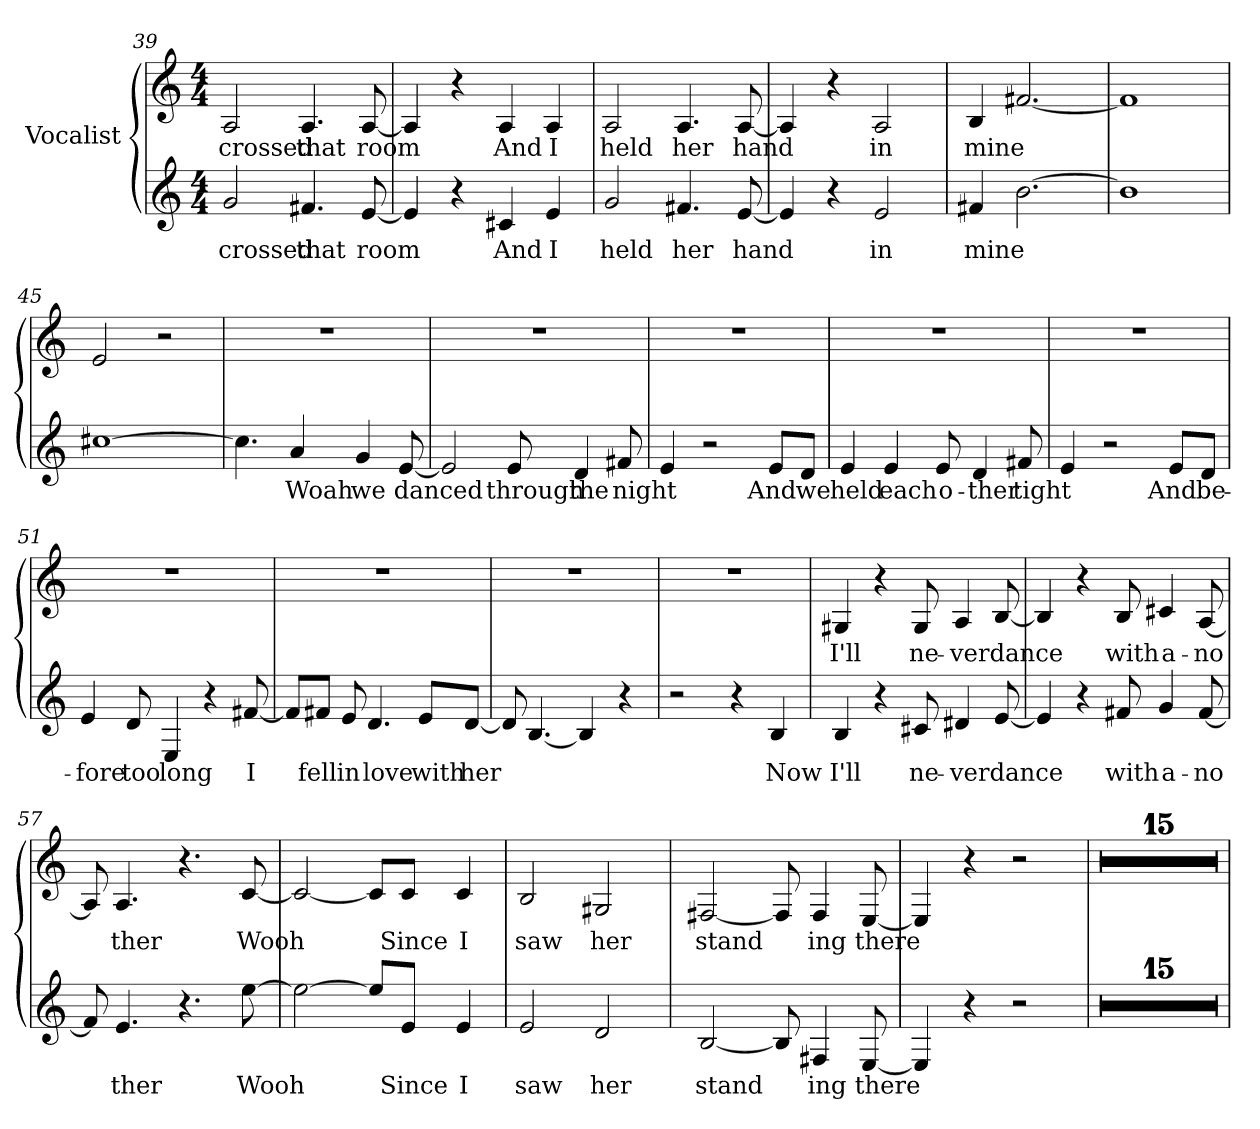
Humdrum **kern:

**kern	**text	**kern	**text
*part1	*part1	*part1	*part1
*staff2	*staff2	*staff1	*staff1
*I"Vocalist	*	*	*
*clefG2	*	*clefG2	*
*M4/4	*	*M4/4	*
=39	=39	=39	=39
2g	crossed	2A	crossed
4.f#X	that	4.A	that
[8e	room	[8A	room
=40	=40	=40	=40
4e]	_	4A]	_
4r	.	4r	.
4c#X	And	4A	And
4e	I	4A	I
=41	=41	=41	=41
2g	held	2A	held
4.f#X	her	4.A	her
[8e	hand	[8A	hand
=42	=42	=42	=42
4e]	_	4A]	_
4r	.	4r	.
2e	in	2A	in
=43	=43	=43	=43
4f#X	mine	4B	mine
[2.b	_	[2.f#X	_
=44	=44	=44	=44
1b]	_	1f#]	_
=45	=45	=45	=45
[1cc#X	_	2e	_
.	.	2r	.
=46	=46	=46	=46
4.cc#]	_	1r	.
4a	Woah	.	.
4g	we	.	.
[8e	danced	.	.
=47	=47	=47	=47
2e]	_	1r	.
8e	through	.	.
4d	the	.	.
8f#X	night	.	.
=48	=48	=48	=48
4e	_	1r	.
2r	.	.	.
8e/L	And	.	.
8d/J	we	.	.
=49	=49	=49	=49
4e	held	1r	.
4e	each	.	.
8e	o-	.	.
4d	-ther	.	.
8f#X	tight	.	.
=50	=50	=50	=50
4e	_	1r	.
2r	.	.	.
8e/L	And	.	.
8d/J	be-	.	.
=51	=51	=51	=51
4e	-fore	1r	.
8d	too	.	.
4E	long	.	.
4r	.	.	.
[8f#X	I	.	.
=52	=52	=52	=52
8f#/L]	_	1r	.
8f#X/J	fell	.	.
8e	in	.	.
4.d	love	.	.
8e/L	with	.	.
[8d/J	her	.	.
=53	=53	=53	=53
8d]	_	1r	.
[4.B	_	.	.
4B]	_	.	.
4r	.	.	.
=54	=54	=54	=54
2r	.	1r	.
4r	.	.	.
4B	Now	.	.
=55	=55	=55	=55
4B	I'll	4G#X	I'll
4r	.	4r	.
8c#X	ne-	8G#	ne-
4d#X	-ver	4A	-ver
[8e	dance	[8B	dance
=56	=56	=56	=56
4e]	_	4B]	_
4r	.	4r	.
8f#X	with	8B	with
4g	a-	4c#X	a-
[8f#	-no-	[8A	-no-
=57	=57	=57	=57
8f#]	_	8A]	_
4.e	-ther	4.A	-ther
4.r	.	4.r	.
[8ee	Wooh	[8c	Wooh
=58	=58	=58	=58
2ee_	_	2c_	_
8ee/L]	_	8c/L]	_
8e/J	Since	8c/J	Since
4e	I	4c	I
=59	=59	=59	=59
2e	saw	2B	saw
2d	her	2G#X	her
=60	=60	=60	=60
[2B	stand-	[2F#X	stand-
8B]	_	8F#]	_
4F#X	-ing	4F#	-ing
[8E	there	[8E	there
=61	=61	=61	=61
4E]	_	4E]	_
4r	.	4r	.
2r	.	2r	.
=62	=62	=62	=62
1r	.	1r	.
=63	=63	=63	=63
1r	.	1r	.
=64	=64	=64	=64
1r	.	1r	.
=65	=65	=65	=65
1r	.	1r	.
=66	=66	=66	=66
1r	.	1r	.
=67	=67	=67	=67
1r	.	1r	.
=68	=68	=68	=68
1r	.	1r	.
=69	=69	=69	=69
1r	.	1r	.
=70	=70	=70	=70
1r	.	1r	.
=71	=71	=71	=71
1r	.	1r	.
=72	=72	=72	=72
1r	.	1r	.
=73	=73	=73	=73
1r	.	1r	.
=74	=74	=74	=74
1r	.	1r	.
=75	=75	=75	=75
1r	.	1r	.
=76	=76	=76	=76
1r	.	1r	.
=	=	=	=
*-	*-	*-	*-
